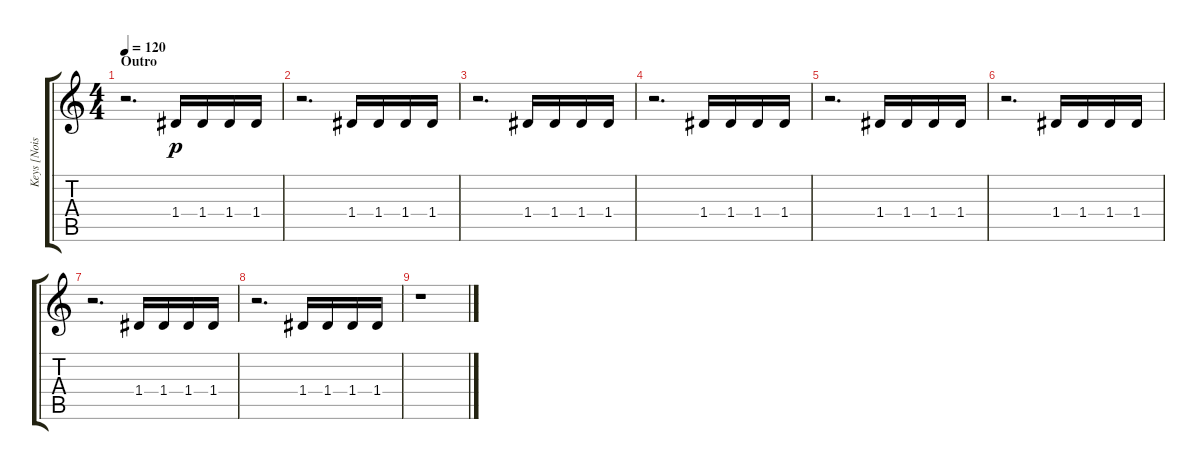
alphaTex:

\track ("Keys [Noise]" "Keys [Nois") {instrument acousticguitarnylon}
\staff {score tabs}
\tuning (E4 B3 G3 D3 A2 E2) {hide}
\ts (4 4)
\section ("" "Outro")
\tempo 120
\clef g2
\ks c
r.2{d dy p} 1.4.16 1.4.16 1.4.16 1.4.16 |
r.2{d} 1.4.16 1.4.16 1.4.16 1.4.16 |
r.2{d} 1.4.16 1.4.16 1.4.16 1.4.16 |
r.2{d} 1.4.16 1.4.16 1.4.16 1.4.16 |
r.2{d} 1.4.16 1.4.16 1.4.16 1.4.16 |
r.2{d} 1.4.16 1.4.16 1.4.16 1.4.16 |
r.2{d} 1.4.16 1.4.16 1.4.16 1.4.16 |
r.2{d} 1.4.16 1.4.16 1.4.16 1.4.16 |
r.1
